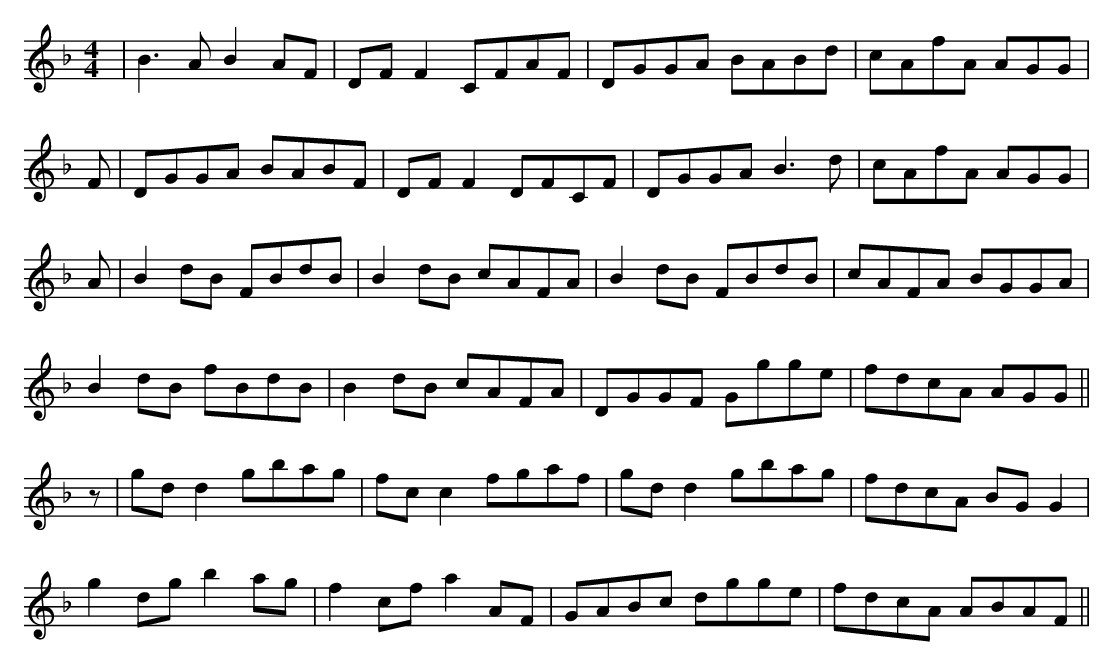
X:1
M:4/4
K:Gdor
|B3 A B2AF|DFF2 CFAF|DGGA BABd|cAfA AGG|
F|DGGA BABF|DFF2 DFCF|DGGA B3d|cAfA AGG|
A|B2dB FBdB|B2dB cAFA|B2dB FBdB|cAFA BGGA|
B2dB fBdB|B2dB cAFA|DGGF Ggge|fdcA AGG||
z|gdd2 gbag|fcc2 fgaf|gdd2 gbag|fdcA BGG2|
g2dg b2ag|f2cf a2AF|GABc dgge|fdcA ABAF||
